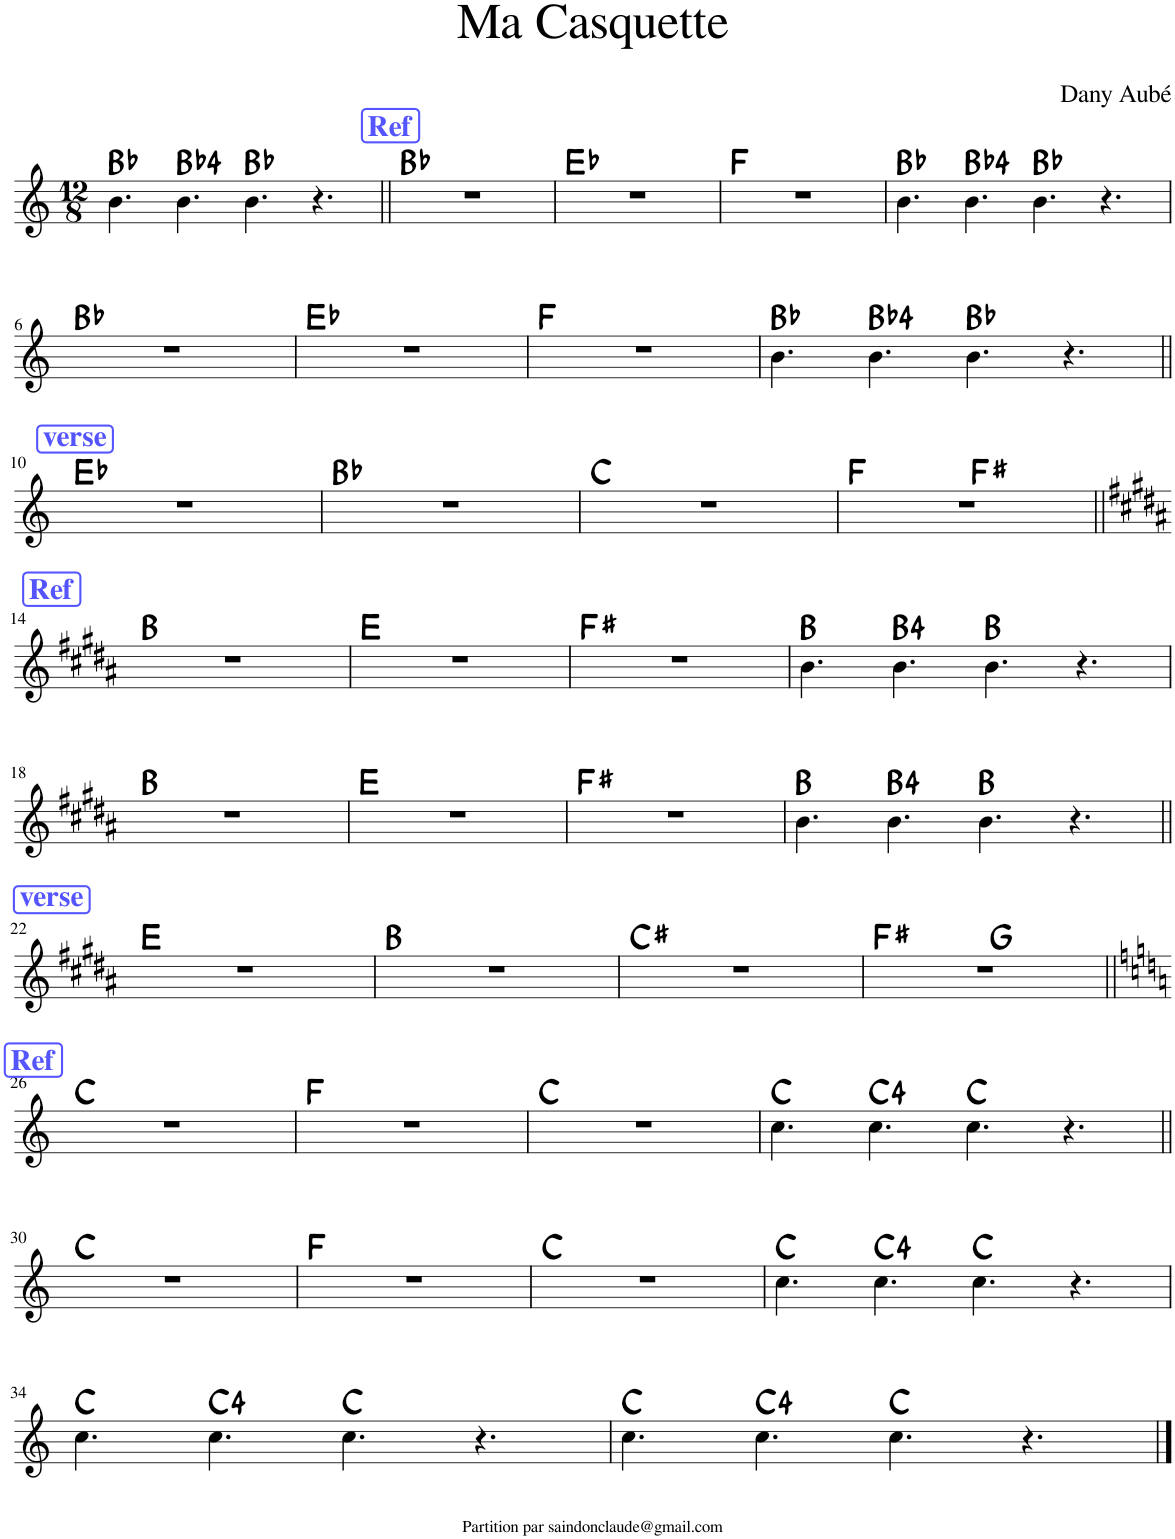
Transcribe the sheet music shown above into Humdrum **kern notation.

**kern	**harte
*part1	*part1
*staff1	*
*I"Piano	*
*I'Pno.	*
*clefG2	*
*k[]	*
*M12/8	*
=1	=1
4.bn\	Bb:maj
4.bn\	Bb:maj(4)
4.bn\	Bb:maj
4.r	.
!!LO:REH:place=s1:a:B:cj:color=#5555FF:fs=14:t=Ref
=2||	=2||
1.r	Bb:maj
=3	=3
1.r	Eb:maj
=4	=4
1.r	F:maj
=5	=5
4.bn\	Bb:maj
4.bn\	Bb:maj(4)
4.bn\	Bb:maj
4.r	.
!!LO:LB:g=z
=6	=6
1.r	Bb:maj
=7	=7
1.r	Eb:maj
=8	=8
1.r	F:maj
=9	=9
4.bn\	Bb:maj
4.bn\	Bb:maj(4)
4.bn\	Bb:maj
4.r	.
!!LO:LB:g=z
!!LO:REH:place=s1:a:B:cj:color=#5555FF:fs=14:t=verse
=10||	=10||
1.r	Eb:maj
=11	=11
1.r	Bb:maj
=12	=12
1.r	C:maj
=13	=13
*^	*
1.r	2.ryy	F:maj
.	2.ryy	F#:maj
*v	*v	*
!!LO:LB:g=z
!!LO:REH:place=s1:a:B:cj:color=#5555FF:fs=14:t=Ref
=14||	=14||
*k[f#c#g#d#a#]	*
1.r	B:maj
=15	=15
1.r	E:maj
=16	=16
1.r	F#:maj
=17	=17
4.b\	B:maj
4.b\	B:maj(4)
4.b\	B:maj
4.r	.
!!LO:LB:g=z
=18	=18
1.r	B:maj
=19	=19
1.r	E:maj
=20	=20
1.r	F#:maj
=21	=21
4.b\	B:maj
4.b\	B:maj(4)
4.b\	B:maj
4.r	.
!!LO:LB:g=z
!!LO:REH:place=s1:a:B:cj:color=#5555FF:fs=14:t=verse
=22||	=22||
1.r	E:maj
=23	=23
1.r	B:maj
=24	=24
1.r	C#:maj
=25	=25
*^	*
1.r	2.ryy	F#:maj
.	2.ryy	G:maj
*v	*v	*
!!LO:LB:g=z
!!LO:REH:place=s1:a:B:cj:color=#5555FF:fs=14:t=Ref
=26||	=26||
*k[]	*
1.r	C:maj
=27	=27
1.r	F:maj
=28	=28
1.r	C:maj
=29	=29
4.cc\	C:maj
4.cc\	C:maj(4)
4.cc\	C:maj
4.r	.
!!LO:LB:g=z
=30||	=30||
1.r	C:maj
=31	=31
1.r	F:maj
=32	=32
1.r	C:maj
=33	=33
4.cc\	C:maj
4.cc\	C:maj(4)
4.cc\	C:maj
4.r	.
!!LO:LB:g=z
=34	=34
4.cc\	C:maj
4.cc\	C:maj(4)
4.cc\	C:maj
4.r	.
=35	=35
4.cc\	C:maj
4.cc\	C:maj(4)
4.cc\	C:maj
4.r	.
==	==
*-	*-
